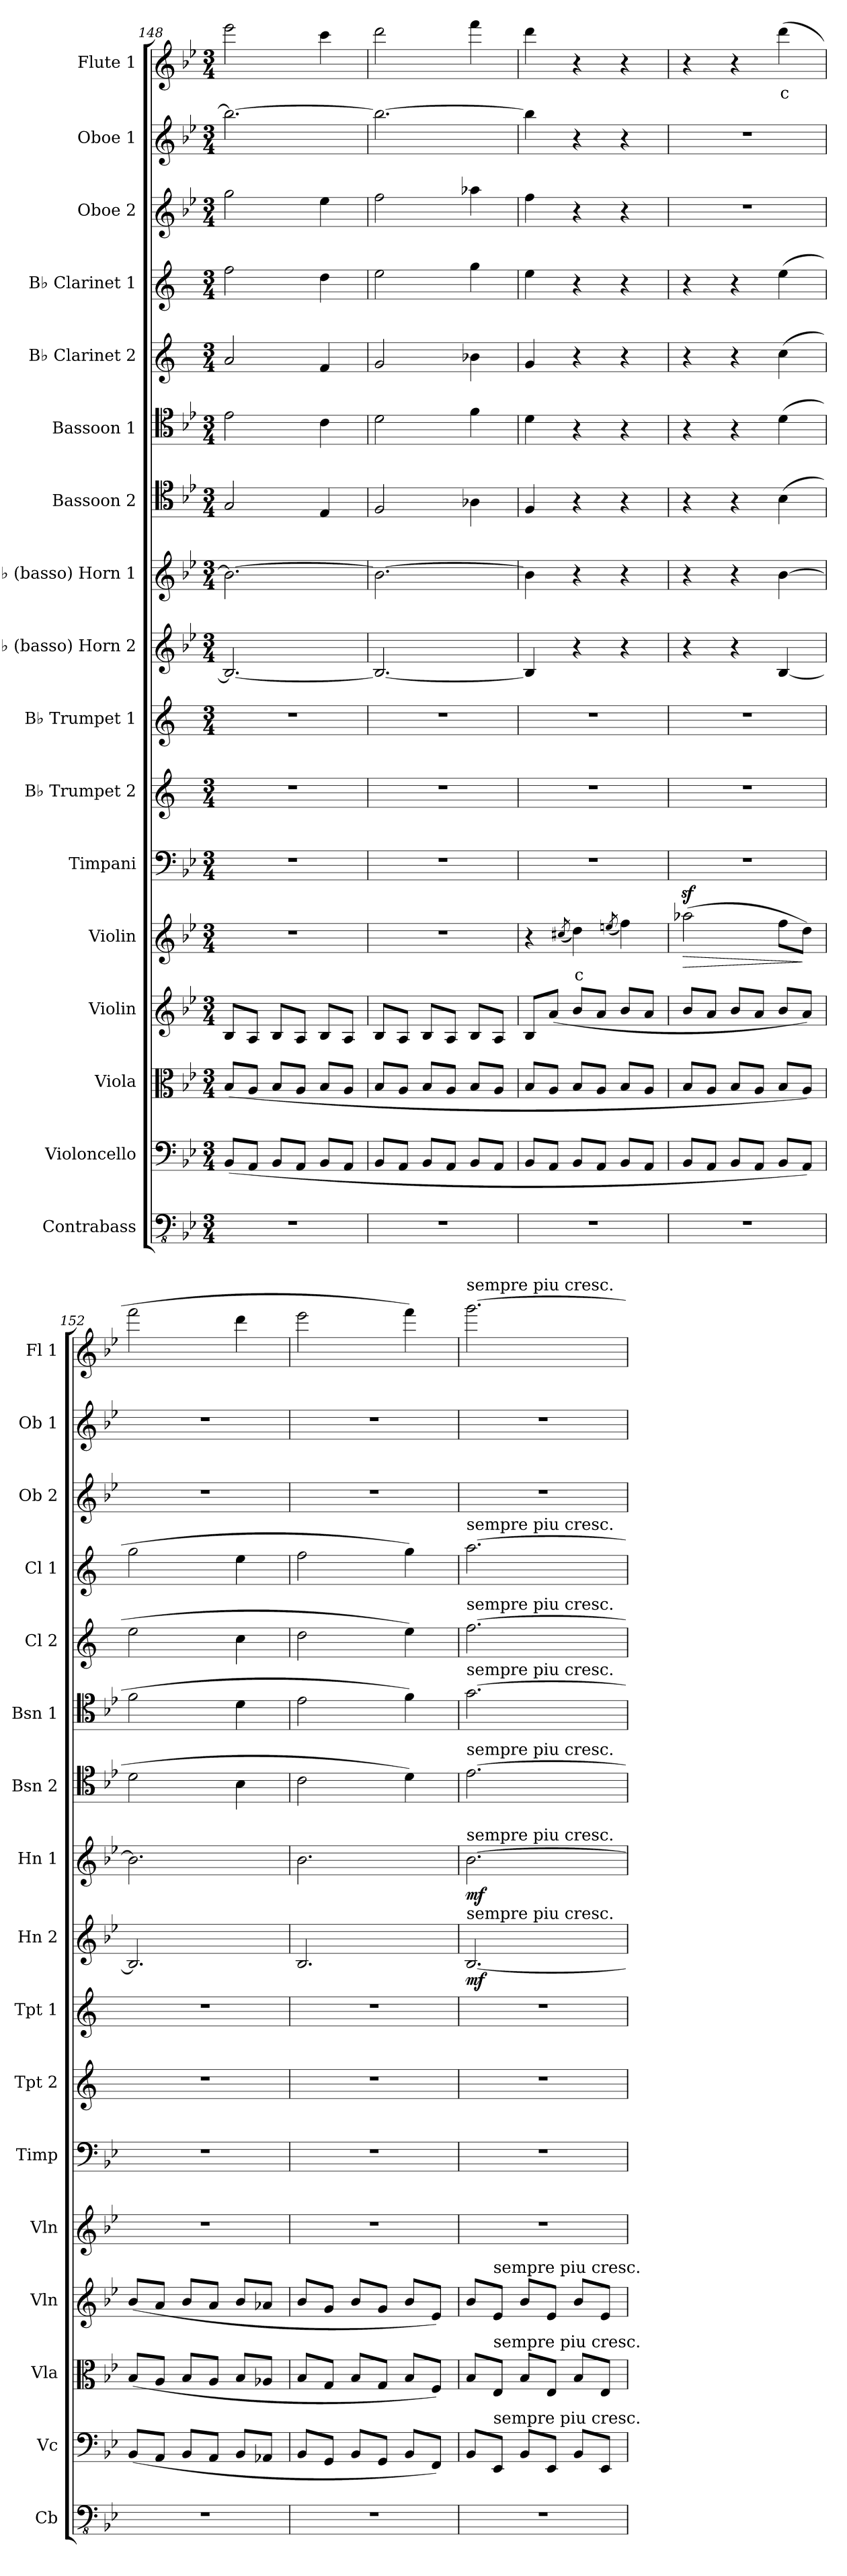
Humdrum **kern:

**kern	**kern	**kern	**kern	**kern	**text	**dynam	**kern	**kern	**kern	**kern	**dynam	**kern	**dynam	**kern	**kern	**kern	**kern	**kern	**kern	**kern	**text
*part17	*part16	*part15	*part14	*part13	*part13	*part13	*part12	*part11	*part10	*part9	*part9	*part8	*part8	*part7	*part6	*part5	*part4	*part3	*part2	*part1	*part1
*staff17	*staff16	*staff15	*staff14	*staff13	*staff13	*staff13	*staff12	*staff11	*staff10	*staff9	*staff9	*staff8	*staff8	*staff7	*staff6	*staff5	*staff4	*staff3	*staff2	*staff1	*staff1
*I"Contrabass	*I"Violoncello	*I"Viola	*I"Violin	*I"Violin	*	*	*I"Timpani	*I"B♭ Trumpet 2	*I"B♭ Trumpet 1	*I"B♭ (basso) Horn 2	*	*I"B♭ (basso) Horn 1	*	*I"Bassoon 2	*I"Bassoon 1	*I"B♭ Clarinet 2	*I"B♭ Clarinet 1	*I"Oboe 2	*I"Oboe 1	*I"Flute 1	*
*I'Cb	*I'Vc	*I'Vla	*I'Vln	*I'Vln	*	*	*I'Timp	*I'Tpt 2	*I'Tpt 1	*I'Hn 2	*	*I'Hn 1	*	*I'Bsn 2	*I'Bsn 1	*I'Cl 2	*I'Cl 1	*I'Ob 2	*I'Ob 1	*I'Fl 1	*
*clefFv4	*clefF4	*clefC3	*clefG2	*clefG2	*	*	*clefF4	*clefG2	*clefG2	*clefG2	*	*clefG2	*	*clefC4	*clefC4	*clefG2	*clefG2	*clefG2	*clefG2	*clefG2	*
*	*	*	*	*	*	*	*	*ITrd1c2	*ITrd1c2	*ITrd8c14	*	*ITrd8c14	*	*	*	*ITrd1c2	*ITrd1c2	*	*	*	*
*k[b-e-]	*k[b-e-]	*k[b-e-]	*k[b-e-]	*k[b-e-]	*	*	*k[b-e-]	*k[b-e-]	*k[b-e-]	*k[b-e-]	*	*k[b-e-]	*	*k[b-e-]	*k[b-e-]	*k[b-e-]	*k[b-e-]	*k[b-e-]	*k[b-e-]	*k[b-e-]	*
*M3/4	*M3/4	*M3/4	*M3/4	*M3/4	*	*	*M3/4	*M3/4	*M3/4	*M3/4	*	*M3/4	*	*M3/4	*M3/4	*M3/4	*M3/4	*M3/4	*M3/4	*M3/4	*
=148	=148	=148	=148	=148	=148	=148	=148	=148	=148	=148	=148	=148	=148	=148	=148	=148	=148	=148	=148	=148	=148
2.r	(8BB-/L	(8B-/L	8B-/L	2.r	.	.	2.r	2.r	2.r	2.BB-/_	.	2.B-\_	.	2G/	2e-\	2g/	2ee-\	2gg\	2.bb-\_	2eee-\	.
.	8AA/J	8A/J	8A/J	.	.	.	.	.	.	.	.	.	.	.	.	.	.	.	.	.	.
.	8BB-/L	8B-/L	8B-/L	.	.	.	.	.	.	.	.	.	.	.	.	.	.	.	.	.	.
.	8AA/J	8A/J	8A/J	.	.	.	.	.	.	.	.	.	.	.	.	.	.	.	.	.	.
.	8BB-/L	8B-/L	8B-/L	.	.	.	.	.	.	.	.	.	.	4E-/	4c\	4e-/	4cc\	4ee-\	.	4ccc\	.
.	8AA/J	8A/J	8A/J	.	.	.	.	.	.	.	.	.	.	.	.	.	.	.	.	.	.
=149	=149	=149	=149	=149	=149	=149	=149	=149	=149	=149	=149	=149	=149	=149	=149	=149	=149	=149	=149	=149	=149
2.r	8BB-/L	8B-/L	8B-/L	2.r	.	.	2.r	2.r	2.r	2.BB-/_	.	2.B-\_	.	2F/	2d\	2f/	2dd\	2ff\	2.bb-\_	2ddd\	.
.	8AA/J	8A/J	8A/J	.	.	.	.	.	.	.	.	.	.	.	.	.	.	.	.	.	.
.	8BB-/L	8B-/L	8B-/L	.	.	.	.	.	.	.	.	.	.	.	.	.	.	.	.	.	.
.	8AA/J	8A/J	8A/J	.	.	.	.	.	.	.	.	.	.	.	.	.	.	.	.	.	.
.	8BB-/L	8B-/L	8B-/L	.	.	.	.	.	.	.	.	.	.	4A-X\	4f\	4a-X\	4ff\	4aa-X\	.	4fff\	.
.	8AA/J	8A/J	8A/J	.	.	.	.	.	.	.	.	.	.	.	.	.	.	.	.	.	.
=150	=150	=150	=150	=150	=150	=150	=150	=150	=150	=150	=150	=150	=150	=150	=150	=150	=150	=150	=150	=150	=150
2.r	8BB-/L	8B-/L	8B-/L	4r	.	.	2.r	2.r	2.r	4BB-/]	.	4B-\]	.	4F/	4d\	4f/	4dd\	4ff\	4bb-\]	4ddd\	.
.	8AA/J	8A/J	(8a/J	.	.	.	.	.	.	.	.	.	.	.	.	.	.	.	.	.	.
.	.	.	.	(8qcc#X/	.	.	.	.	.	.	.	.	.	.	.	.	.	.	.	.	.
!	!	!	!	!	!LO:LY:b:color=#FF0000	!	!	!	!	!	!	!	!	!	!	!	!	!	!	!	!
.	8BB-/L	8B-/L	8b-/L	4dd\)	c	.	.	.	.	4r	.	4r	.	4r	4r	4r	4r	4r	4r	4r	.
.	8AA/J	8A/J	8a/J	.	.	.	.	.	.	.	.	.	.	.	.	.	.	.	.	.	.
.	.	.	.	(8qeen/	.	.	.	.	.	.	.	.	.	.	.	.	.	.	.	.	.
.	8BB-/L	8B-/L	8b-/L	4ff\)	.	.	.	.	.	4r	.	4r	.	4r	4r	4r	4r	4r	4r	4r	.
.	8AA/J	8A/J	8a/J	.	.	.	.	.	.	.	.	.	.	.	.	.	.	.	.	.	.
!!LO:PB:g=z
=151	=151	=151	=151	=151	=151	=151	=151	=151	=151	=151	=151	=151	=151	=151	=151	=151	=151	=151	=151	=151	=151
!	!	!	!	!	!	!LO:HP:b	!	!	!	!	!	!	!	!	!	!	!	!	!	!	!
2.r	8BB-/L	8B-/L	8b-/L	(2aa-Xz<\	.	>	2.r	2.r	2.r	4r	.	4r	.	4r	4r	4r	4r	2.r	2.r	4r	.
.	8AA/J	8A/J	8a/J	.	.	.	.	.	.	.	.	.	.	.	.	.	.	.	.	.	.
.	8BB-/L	8B-/L	8b-/L	.	.	.	.	.	.	4r	.	4r	.	4r	4r	4r	4r	.	.	4r	.
.	8AA/J	8A/J	8a/J	.	.	.	.	.	.	.	.	.	.	.	.	.	.	.	.	.	.
!	!	!	!	!	!	!	!	!	!	!	!	!	!	!	!	!	!	!	!	!	!LO:LY:b:color=#FF0000
.	8BB-/L	8B-/L	8b-/L	8ff\L	.	.	.	.	.	[4BB-/	.	[4B-\	.	(4B-\	(4d\	(4b-\	(4dd\	.	.	(4ddd\	c
.	8AA/J)	8A/J)	8a/J)	8dd\J)	.	]	.	.	.	.	.	.	.	.	.	.	.	.	.	.	.
=152	=152	=152	=152	=152	=152	=152	=152	=152	=152	=152	=152	=152	=152	=152	=152	=152	=152	=152	=152	=152	=152
2.r	(8BB-/L	(8B-/L	(8b-/L	2.r	.	.	2.r	2.r	2.r	2.BB-/]	.	2.B-\]	.	2d\	2f\	2dd\	2ff\	2.r	2.r	2fff\	.
.	8AA/J	8A/J	8a/J	.	.	.	.	.	.	.	.	.	.	.	.	.	.	.	.	.	.
.	8BB-/L	8B-/L	8b-/L	.	.	.	.	.	.	.	.	.	.	.	.	.	.	.	.	.	.
.	8AA/J	8A/J	8a/J	.	.	.	.	.	.	.	.	.	.	.	.	.	.	.	.	.	.
.	8BB-/L	8B-/L	8b-/L	.	.	.	.	.	.	.	.	.	.	4B-\	4d\	4b-\	4dd\	.	.	4ddd\	.
.	8AA-X/J	8A-X/J	8a-X/J	.	.	.	.	.	.	.	.	.	.	.	.	.	.	.	.	.	.
=153	=153	=153	=153	=153	=153	=153	=153	=153	=153	=153	=153	=153	=153	=153	=153	=153	=153	=153	=153	=153	=153
2.r	8BB-/L	8B-/L	8b-/L	2.r	.	.	2.r	2.r	2.r	2.BB-/	.	2.B-\	.	2c\	2e-\	2cc\	2ee-\	2.r	2.r	2eee-\	.
.	8GG/J	8G/J	8g/J	.	.	.	.	.	.	.	.	.	.	.	.	.	.	.	.	.	.
.	8BB-/L	8B-/L	8b-/L	.	.	.	.	.	.	.	.	.	.	.	.	.	.	.	.	.	.
.	8GG/J	8G/J	8g/J	.	.	.	.	.	.	.	.	.	.	.	.	.	.	.	.	.	.
.	8BB-/L	8B-/L	8b-/L	.	.	.	.	.	.	.	.	.	.	4d\)	4f\)	4dd\)	4ff\)	.	.	4fff\)	.
.	8FF/J)	8F/J)	8e-/J)	.	.	.	.	.	.	.	.	.	.	.	.	.	.	.	.	.	.
=154	=154	=154	=154	=154	=154	=154	=154	=154	=154	=154	=154	=154	=154	=154	=154	=154	=154	=154	=154	=154	=154
!	!	!	!	!	!	!	!	!	!	!	!	!	!	!	!	!	!	!	!	!LO:TX:a:t=sempre piu cresc.	!
!	!	!	!	!	!	!	!	!	!	!	!	!	!	!	!	!	!LO:TX:a:t=sempre piu cresc.	!	!	!	!
!	!	!	!	!	!	!	!	!	!	!	!	!	!	!	!	!LO:TX:a:t=sempre piu cresc.	!	!	!	!	!
!	!	!	!	!	!	!	!	!	!	!	!	!	!	!	!LO:TX:a:t=sempre piu cresc.	!	!	!	!	!	!
!	!	!	!	!	!	!	!	!	!	!	!	!	!	!LO:TX:a:t=sempre piu cresc.	!	!	!	!	!	!	!
!	!	!	!	!	!	!	!	!	!	!	!	!LO:TX:a:t=sempre piu cresc.	!	!	!	!	!	!	!	!	!
!	!	!	!	!	!	!	!	!	!	!LO:TX:a:t=sempre piu cresc.	!	!	!	!	!	!	!	!	!	!	!
!	!	!	!	!	!	!	!	!	!	!	!LO:DY:b	!	!LO:DY:b	!	!	!	!	!	!	!	!
2.r	8BB-/L	8B-/L	8b-/L	2.r	.	.	2.r	2.r	2.r	[2.BB-/	mf	[2.B-\	mf	[2.e-\	[2.g\	[2.ee-\	[2.gg\	2.r	2.r	[2.ggg\	.
!	!	!	!LO:TX:a:t=sempre piu cresc.	!	!	!	!	!	!	!	!	!	!	!	!	!	!	!	!	!	!
!	!	!LO:TX:a:t=sempre piu cresc.	!	!	!	!	!	!	!	!	!	!	!	!	!	!	!	!	!	!	!
!	!LO:TX:a:t=sempre piu cresc.	!	!	!	!	!	!	!	!	!	!	!	!	!	!	!	!	!	!	!	!
.	8EE-/J	8E-/J	8e-/J	.	.	.	.	.	.	.	.	.	.	.	.	.	.	.	.	.	.
.	8BB-/L	8B-/L	8b-/L	.	.	.	.	.	.	.	.	.	.	.	.	.	.	.	.	.	.
.	8EE-/J	8E-/J	8e-/J	.	.	.	.	.	.	.	.	.	.	.	.	.	.	.	.	.	.
.	8BB-/L	8B-/L	8b-/L	.	.	.	.	.	.	.	.	.	.	.	.	.	.	.	.	.	.
.	8EE-/J	8E-/J	8e-/J	.	.	.	.	.	.	.	.	.	.	.	.	.	.	.	.	.	.
=	=	=	=	=	=	=	=	=	=	=	=	=	=	=	=	=	=	=	=	=	=
*-	*-	*-	*-	*-	*-	*-	*-	*-	*-	*-	*-	*-	*-	*-	*-	*-	*-	*-	*-	*-	*-
